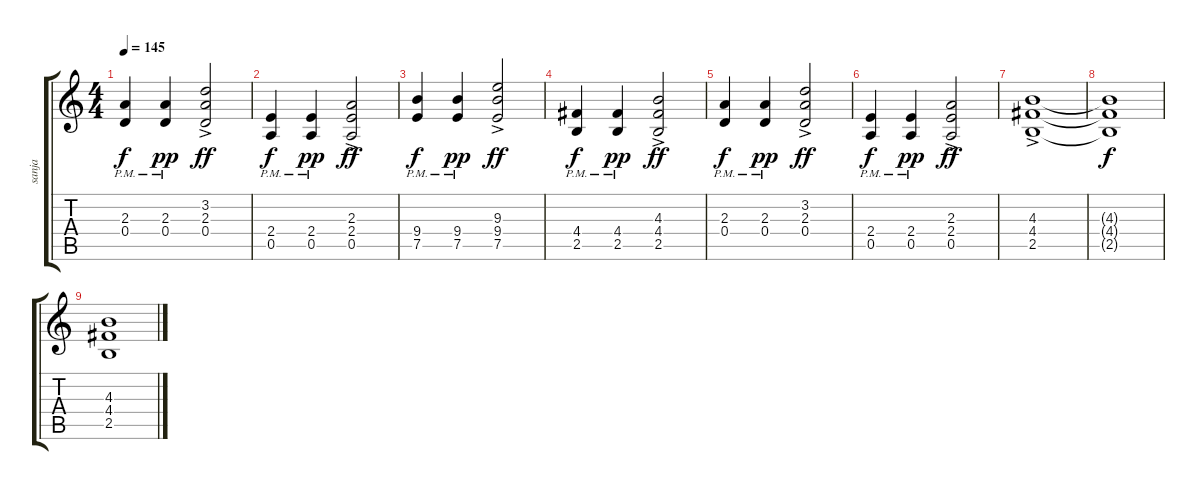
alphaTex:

\track ("sanja" "sanja") {instrument acousticguitarsteel}
\staff {score tabs}
\tuning (E4 B3 G3 D3 A2 E2) {hide}
\ts (4 4)
\tempo 145
\clef g2
\ks c
(2.3{pm} 0.4{pm}).4{dy f} (2.3{pm} 0.4{pm}).4{dy pp} (3.2{ac} 2.3{ac} 0.4{ac}).2{dy ff} |
(2.4{pm} 0.5{pm}).4{dy f} (2.4{pm} 0.5{pm}).4{dy pp} (2.3{ac} 2.4{ac} 0.5{ac}).2{dy ff} |
(9.4{pm} 7.5{pm}).4{dy f} (9.4{pm} 7.5{pm}).4{dy pp} (9.3{ac} 9.4{ac} 7.5{ac}).2{dy ff} |
(4.4{pm} 2.5{pm}).4{dy f} (4.4{pm} 2.5{pm}).4{dy pp} (4.3{ac} 4.4{ac} 2.5{ac}).2{dy ff} |
(2.3{pm} 0.4{pm}).4{dy f} (2.3{pm} 0.4{pm}).4{dy pp} (3.2{ac} 2.3{ac} 0.4{ac}).2{dy ff} |
(2.4{pm} 0.5{pm}).4{dy f} (2.4{pm} 0.5{pm}).4{dy pp} (2.3{ac} 2.4{ac} 0.5{ac}).2{dy ff} |
(4.3{ac} 4.4{ac} 2.5{ac}).1 |
(4.3{t} 4.4{t} 2.5{t}).1{dy f} |
(4.3 4.4 2.5).1
